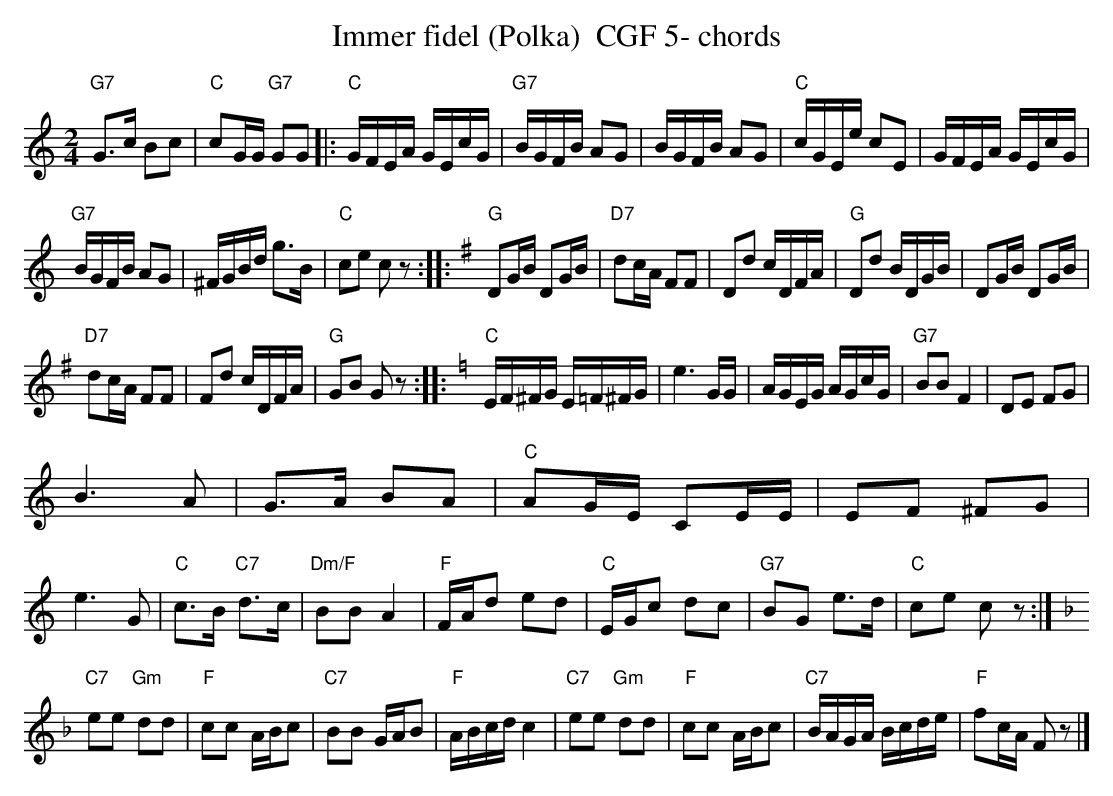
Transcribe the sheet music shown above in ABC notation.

X:1
T:Immer fidel (Polka)  CGF 5- chords
M:2/4
L:1/16
K:Cmaj%%MIDI gchordon (align)
"G7"G3c B2c2 | "C"c2GG "G7"G2G2 |: "C"GFEA GEcG | "G7"BGFB A2G2 | BGFB A2G2 | "C"cGEe c2E2 | GFEA GEcG |
"G7"BGFB A2G2 | ^FGBd g3B | "C"c2e2 c2z2 :: [K:Gmaj] "G"D2GB D2GB | "D7"d2cA F2F2 | D2d2 cDFA | "G"D2d2 BDGB | \
D2GB D2GB |
 "D7"d2cA F2F2 | F2d2 cDFA | "G"G2B2 G2z2 :: [K:Cmaj] "C"EF^FG E=F^FG | e6GG | \
AGEG AGcG | "G7"B2B2F4 | D2E2 F2G2 |
 B6A2 | G3A B2A2 | "C"A2GE C2EE | E2F2 ^F2G2 | e6G2 | "C"c3B "C7"d3c | \
"Dm/F"B2B2A4 | "F"FAd2 e2d2 | "C"EGc2 d2c2 | "G7"B2G2 e3d | "C"c2e2 c2z2 :| [K:Fmaj]
"C7"e2e2 "Gm"d2d2 | "F"c2c2 ABc2 | \
"C7"B2B2 GAB2 | "F"ABcd c4 | "C7"e2e2 "Gm"d2d2 | "F"c2c2 ABc2 | "C7"BAGA Bcde | "F"f2cA F2z2 |]
